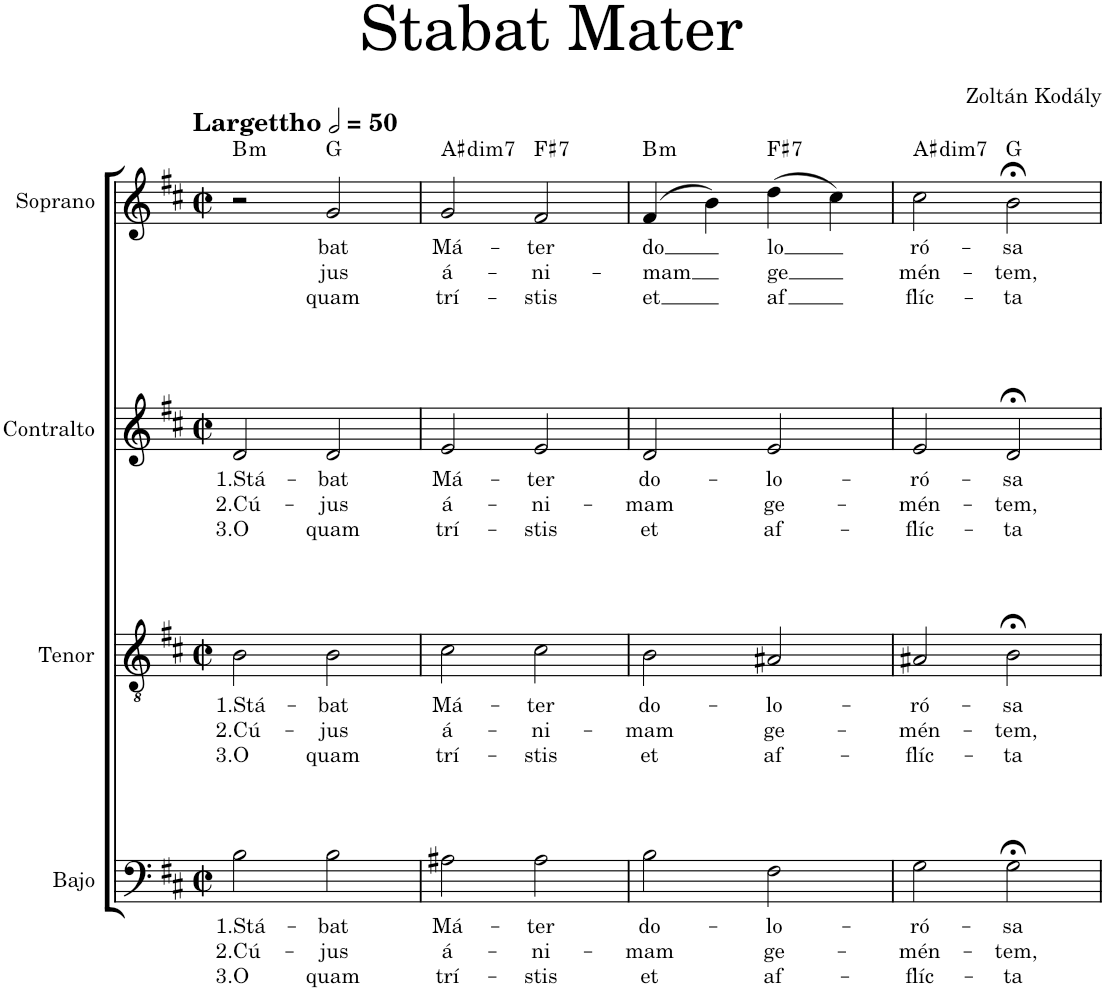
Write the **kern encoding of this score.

**kern	**text	**text	**text	**kern	**text	**text	**text	**kern	**text	**text	**text	**kern	**text	**text	**text	**harte
*part4	*part4	*part4	*part4	*part3	*part3	*part3	*part3	*part2	*part2	*part2	*part2	*part1	*part1	*part1	*part1	*part1
*staff4	*staff4	*staff4	*staff4	*staff3	*staff3	*staff3	*staff3	*staff2	*staff2	*staff2	*staff2	*staff1	*staff1	*staff1	*staff1	*
*I"Bajo	*	*	*	*I"Tenor	*	*	*	*I"Contralto	*	*	*	*I"Soprano	*	*	*	*
*I'B.	*	*	*	*I'T.	*	*	*	*I'C.	*	*	*	*I'S.	*	*	*	*
*clefF4	*	*	*	*clefGv2	*	*	*	*clefG2	*	*	*	*clefG2	*	*	*	*
*k[f#c#]	*	*	*	*k[f#c#]	*	*	*	*k[f#c#]	*	*	*	*k[f#c#]	*	*	*	*
*M2/2	*	*	*	*M2/2	*	*	*	*M2/2	*	*	*	*M2/2	*	*	*	*
*met(c|)	*	*	*	*met(c|)	*	*	*	*met(c|)	*	*	*	*met(c|)	*	*	*	*
*MM100	*	*	*	*MM100	*	*	*	*MM100	*	*	*	*MM100	*	*	*	*
=1	=1	=1	=1	=1	=1	=1	=1	=1	=1	=1	=1	=1	=1	=1	=1	=1
!	!	!	!	!	!	!	!	!	!	!	!	!LO:TX:a:B:t=Largettho	!	!	!	!
!	!LO:LY:b	!LO:LY:b	!LO:LY:b	!	!LO:LY:b	!LO:LY:b	!LO:LY:b	!	!LO:LY:b	!LO:LY:b	!LO:LY:b	!	!	!	!	!LO:H:kt=m
2B\	1.Stá-	2.Cú-	3.O	2B\	1.Stá-	2.Cú-	3.O	2d/	1.Stá-	2.Cú-	3.O	2r	.	.	.	B:min
!	!LO:LY:b	!LO:LY:b	!LO:LY:b	!	!LO:LY:b	!LO:LY:b	!LO:LY:b	!	!LO:LY:b	!LO:LY:b	!LO:LY:b	!	!LO:LY:b	!LO:LY:b	!LO:LY:b	!
2B\	-bat	-jus	quam	2B\	-bat	-jus	quam	2d/	-bat	-jus	quam	2g/	-bat	-jus	quam	G:maj
=2	=2	=2	=2	=2	=2	=2	=2	=2	=2	=2	=2	=2	=2	=2	=2	=2
!	!LO:LY:b	!LO:LY:b	!LO:LY:b	!	!LO:LY:b	!LO:LY:b	!LO:LY:b	!	!LO:LY:b	!LO:LY:b	!LO:LY:b	!	!LO:LY:b	!LO:LY:b	!LO:LY:b	!LO:H:kt=dim7
2A#X\	Má-	á-	trí-	2c#\	Má-	á-	trí-	2e/	Má-	á-	trí-	2g/	Má-	á-	trí-	A#:dim7
!	!LO:LY:b	!LO:LY:b	!LO:LY:b	!	!LO:LY:b	!LO:LY:b	!LO:LY:b	!	!LO:LY:b	!LO:LY:b	!LO:LY:b	!	!LO:LY:b	!LO:LY:b	!LO:LY:b	!LO:H:kt=7
2A#\	-ter	-ni-	-stis	2c#\	-ter	-ni-	-stis	2e/	-ter	-ni-	-stis	2f#/	-ter	-ni-	-stis	F#:7
=3	=3	=3	=3	=3	=3	=3	=3	=3	=3	=3	=3	=3	=3	=3	=3	=3
!	!LO:LY:b	!LO:LY:b	!LO:LY:b	!	!LO:LY:b	!LO:LY:b	!LO:LY:b	!	!LO:LY:b	!LO:LY:b	!LO:LY:b	!	!LO:LY:b	!LO:LY:b	!LO:LY:b	!LO:H:kt=m
2B\	do-	-mam	et	2B\	do-	-mam	et	2d/	do-	-mam	et	(4f#/	do	-mam	et	B:min
.	.	.	.	.	.	.	.	.	.	.	.	4b\)	.	.	.	.
!	!LO:LY:b	!LO:LY:b	!LO:LY:b	!	!LO:LY:b	!LO:LY:b	!LO:LY:b	!	!LO:LY:b	!LO:LY:b	!LO:LY:b	!	!LO:LY:b	!LO:LY:b	!LO:LY:b	!LO:H:kt=7
2F#\	-lo-	ge-	af-	2A#X/	-lo-	ge-	af-	2e/	-lo-	ge-	af-	(4dd\	lo	ge	af	F#:7
.	.	.	.	.	.	.	.	.	.	.	.	4cc#\)	.	.	.	.
=4	=4	=4	=4	=4	=4	=4	=4	=4	=4	=4	=4	=4	=4	=4	=4	=4
!	!LO:LY:b	!LO:LY:b	!LO:LY:b	!	!LO:LY:b	!LO:LY:b	!LO:LY:b	!	!LO:LY:b	!LO:LY:b	!LO:LY:b	!	!LO:LY:b	!LO:LY:b	!LO:LY:b	!LO:H:kt=dim7
2G\	-ró-	-mén-	-flíc-	2A#X/	-ró-	-mén-	-flíc-	2e/	-ró-	-mén-	-flíc-	2cc#\	ró-	mén-	flíc-	A#:dim7
!	!LO:LY:b	!LO:LY:b	!LO:LY:b	!	!LO:LY:b	!LO:LY:b	!LO:LY:b	!	!LO:LY:b	!LO:LY:b	!LO:LY:b	!	!LO:LY:b	!LO:LY:b	!LO:LY:b	!
2G;<\	-sa	-tem,	-ta	2B;<\	-sa	-tem,	-ta	2d;</	-sa	-tem,	-ta	2b;<\	-sa	-tem,	-ta	G:maj
=	=	=	=	=	=	=	=	=	=	=	=	=	=	=	=	=
*-	*-	*-	*-	*-	*-	*-	*-	*-	*-	*-	*-	*-	*-	*-	*-	*-
